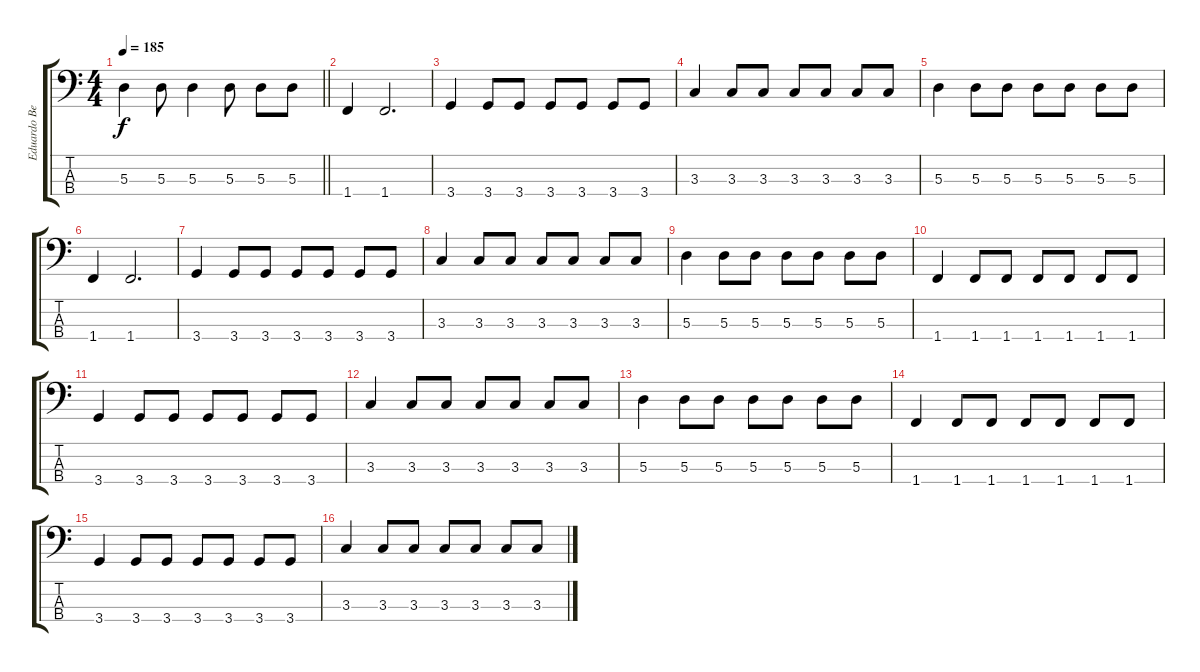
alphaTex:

\track ("Eduardo Beaumont 'Piñas' - Bajo" "Eduardo Be") {instrument electricbassfinger}
\staff {score tabs}
\tuning (G2 D2 A1 E1) {hide}
\ts (4 4)
\tempo 185
\clef f4
\barLineRight lightlight
\ks c
5.3.4{dy f} 5.3.8 5.3.4 5.3.8 5.3.8 5.3.8 |
1.4.4 1.4.2{d} |
3.4.4 3.4.8 3.4.8 3.4.8 3.4.8 3.4.8 3.4.8 |
3.3.4 3.3.8 3.3.8 3.3.8 3.3.8 3.3.8 3.3.8 |
5.3.4 5.3.8 5.3.8 5.3.8 5.3.8 5.3.8 5.3.8 |
1.4.4 1.4.2{d} |
3.4.4 3.4.8 3.4.8 3.4.8 3.4.8 3.4.8 3.4.8 |
3.3.4 3.3.8 3.3.8 3.3.8 3.3.8 3.3.8 3.3.8 |
5.3.4 5.3.8 5.3.8 5.3.8 5.3.8 5.3.8 5.3.8 |
1.4.4 1.4.8 1.4.8 1.4.8 1.4.8 1.4.8 1.4.8 |
3.4.4 3.4.8 3.4.8 3.4.8 3.4.8 3.4.8 3.4.8 |
3.3.4 3.3.8 3.3.8 3.3.8 3.3.8 3.3.8 3.3.8 |
5.3.4 5.3.8 5.3.8 5.3.8 5.3.8 5.3.8 5.3.8 |
1.4.4 1.4.8 1.4.8 1.4.8 1.4.8 1.4.8 1.4.8 |
3.4.4 3.4.8 3.4.8 3.4.8 3.4.8 3.4.8 3.4.8 |
3.3.4 3.3.8 3.3.8 3.3.8 3.3.8 3.3.8 3.3.8
